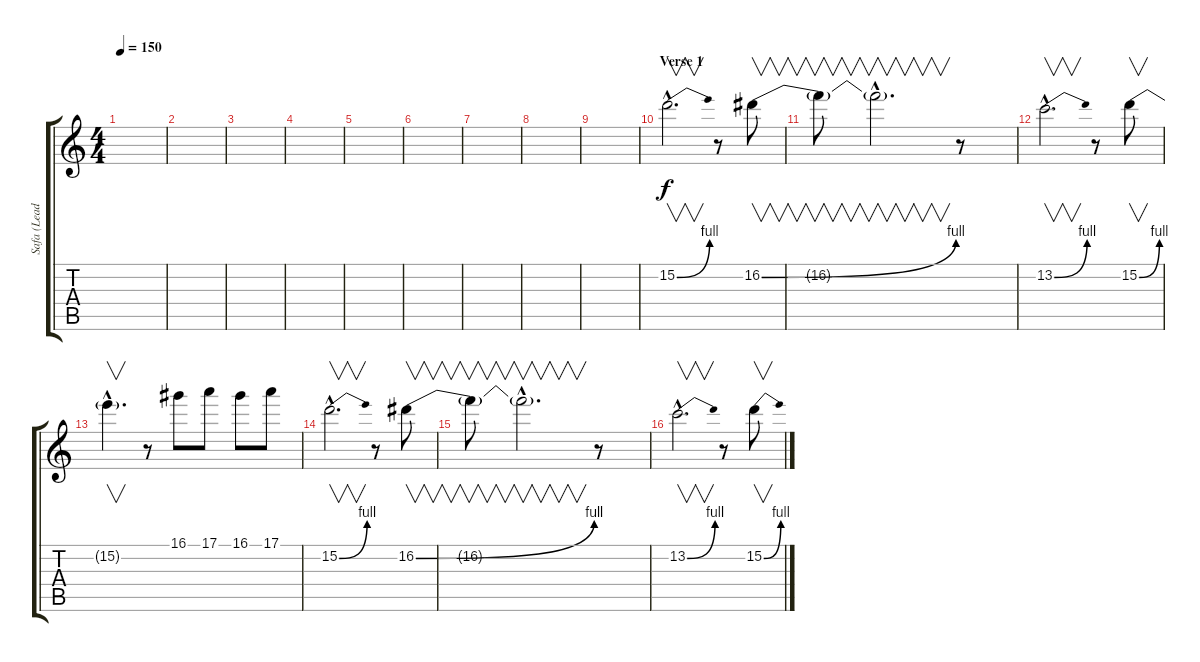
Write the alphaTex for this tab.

\track ("Safa (Lead)" "Safa (Lead") {instrument distortionguitar}
\staff {score tabs}
\tuning (E4 B3 G3 D3 A2 E2) {hide}
\ts (4 4)
\tempo 150
\clef g2
\ks c
|
|
|
|
|
|
|
|
|
\section ("" "Verse 1")
15.2{be (bend 0 0 60 4) hac}.2{v d} r.8 16.2{be (bend 0 0 60 4)}.8{v} |
16.2{t}.8{v} 16.2{hac t}.2{v d} r.8 |
13.2{be (bend 0 0 60 4) hac}.2{v d} r.8 15.2{be (bend 0 0 60 4)}.8{v} |
15.2{hac t}.4{v d} r.8 16.1.8 17.1.8 16.1.8 17.1.8 |
15.2{be (bend 0 0 60 4) hac}.2{v d} r.8 16.2{be (bend 0 0 60 4)}.8{v} |
16.2{t}.8{v} 16.2{hac t}.2{v d} r.8 |
13.2{be (bend 0 0 60 4) hac}.2{v d} r.8 15.2{be (bend 0 0 60 4)}.8{v}
